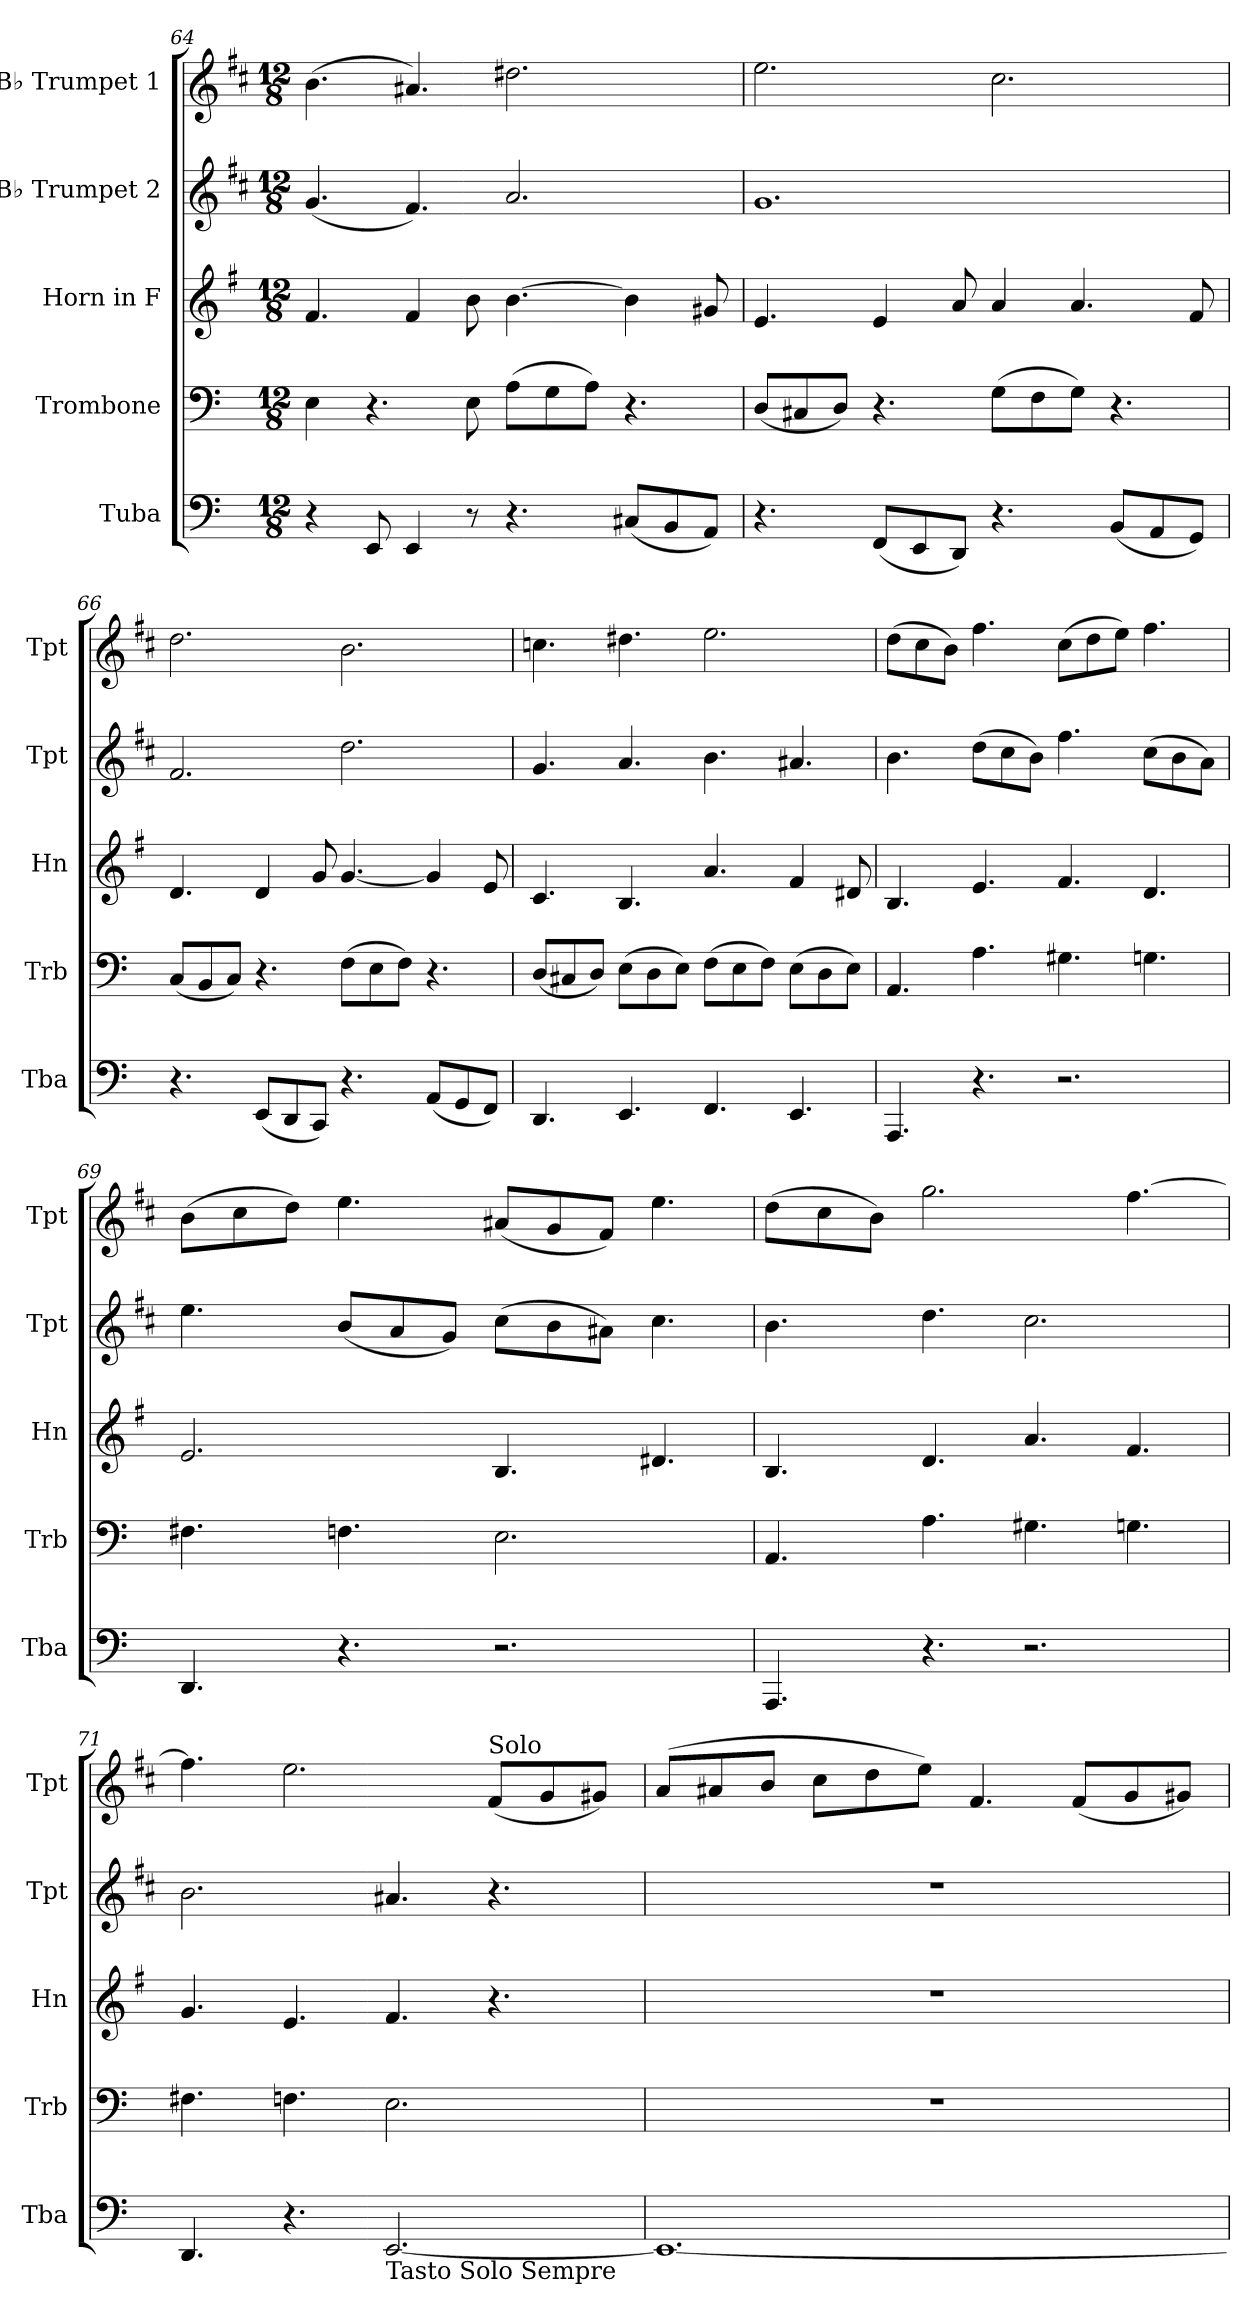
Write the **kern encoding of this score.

**kern	**kern	**kern	**kern	**kern
*part5	*part4	*part3	*part2	*part1
*staff5	*staff4	*staff3	*staff2	*staff1
*I"Tuba	*I"Trombone	*I"Horn in F	*I"B♭ Trumpet 2	*I"B♭ Trumpet 1
*I'Tba	*I'Trb	*I'Hn	*I'Tpt	*I'Tpt
*clefF4	*clefF4	*clefG2	*clefG2	*clefG2
*	*	*ITrd4c7	*ITrd1c2	*ITrd1c2
*k[]	*k[]	*k[]	*k[]	*k[]
*M12/8	*M12/8	*M12/8	*M12/8	*M12/8
=64	=64	=64	=64	=64
4r	4E\	4.B/	(<4.f/	(>4.a\
8EE/	4.r	.	.	.
4EE/	.	4B/	4.e/)	4.g#X/)
8r	8E\	8e\	.	.
4.r	(>8A\L	[4.e\	2.g/	2.cc#X\
.	8G\	.	.	.
.	8A\J)	.	.	.
(<8C#X/L	4.r	4e\]	.	.
8BB/	.	.	.	.
8AA/J)	.	8c#X/	.	.
=65	=65	=65	=65	=65
4.r	(<8D/L	4.A/	1.f	2.dd\
.	8C#X/	.	.	.
.	8D/J)	.	.	.
(<8FF/L	4.r	4A/	.	.
8EE/	.	.	.	.
8DD/J)	.	8d/	.	.
4.r	(>8G\L	4d/	.	2.b\
.	8F\	.	.	.
.	8G\J)	4.d/	.	.
(<8BB/L	4.r	.	.	.
8AA/	.	.	.	.
8GG/J)	.	8B/	.	.
!!LO:PB:g=z
=66	=66	=66	=66	=66
4.r	(<8C/L	4.G/	2.e/	2.cc\
.	8BB/	.	.	.
.	8C/J)	.	.	.
(<8EE/L	4.r	4G/	.	.
8DD/	.	.	.	.
8CC/J)	.	8c/	.	.
4.r	(>8F\L	[4.c/	2.cc\	2.a\
.	8E\	.	.	.
.	8F\J)	.	.	.
(<8AA/L	4.r	4c/]	.	.
8GG/	.	.	.	.
8FF/J)	.	8A/	.	.
=67	=67	=67	=67	=67
4.DD/	(<8D/L	4.F/	4.f/	4.b-X\
.	8C#X/	.	.	.
.	8D/J)	.	.	.
4.EE/	(>8E\L	4.E/	4.g/	4.cc#X\
.	8D\	.	.	.
.	8E\J)	.	.	.
4.FF/	(>8F\L	4.d/	4.a\	2.dd\
.	8E\	.	.	.
.	8F\J)	.	.	.
4.EE/	(>8E\L	4B/	4.g#X/	.
.	8D\	.	.	.
.	8E\J)	8G#X/	.	.
=68	=68	=68	=68	=68
4.AAA/	4.AA/	4.E/	4.a\	(>8cc\L
.	.	.	.	8b\
.	.	.	.	8a\J)
4.r	4.A\	4.A/	(>8cc\L	4.ee\
.	.	.	8b\	.
.	.	.	8a\J)	.
2.r	4.G#X\	4.B/	4.ee\	(>8b\L
.	.	.	.	8cc\
.	.	.	.	8dd\J)
.	4.Gn\	4.G/	(>8b\L	4.ee\
.	.	.	8a\	.
.	.	.	8g\J)	.
!!LO:LB:g=z
=69	=69	=69	=69	=69
4.DD/	4.F#X\	2.A/	4.dd\	(>8a\L
.	.	.	.	8b\
.	.	.	.	8cc\J)
4.r	4.Fn\	.	(<8a/L	4.dd\
.	.	.	8g/	.
.	.	.	8f/J)	.
2.r	2.E\	4.E/	(>8b\L	(<8g#X/L
.	.	.	8a\	8f/
.	.	.	8g#X\J)	8e/J)
.	.	4.G#X/	4.b\	4.dd\
=70	=70	=70	=70	=70
4.AAA/	4.AA/	4.E/	4.a\	(>8cc\L
.	.	.	.	8b\
.	.	.	.	8a\J)
4.r	4.A\	4.G/	4.cc\	2.ff\
2.r	4.G#X\	4.d/	2.b\	.
.	4.Gn\	4.B/	.	[4.ee\
=71	=71	=71	=71	=71
4.DD/	4.F#X\	4.c/	2.a\	4.ee\]
4.r	4.Fn\	4.A/	.	2.dd\
!LO:TX:b:t=Tasto Solo Sempre	!	!	!	!
[2.EE/	2.E\	4.B/	4.g#X/	.
!	!	!	!	!LO:TX:a:t=Solo
.	.	4.r	4.r	(<8e/L
.	.	.	.	8f/
.	.	.	.	8f#X/J)
=72	=72	=72	=72	=72
1.EE_	1.r	1.r	1.r	(>8g/L
.	.	.	.	8g#X/
.	.	.	.	8a/J
.	.	.	.	8b\L
.	.	.	.	8cc\
.	.	.	.	8dd\J)
.	.	.	.	4.e/
.	.	.	.	(<8e/L
.	.	.	.	8f/
.	.	.	.	8f#X/J)
=	=	=	=	=
*-	*-	*-	*-	*-
